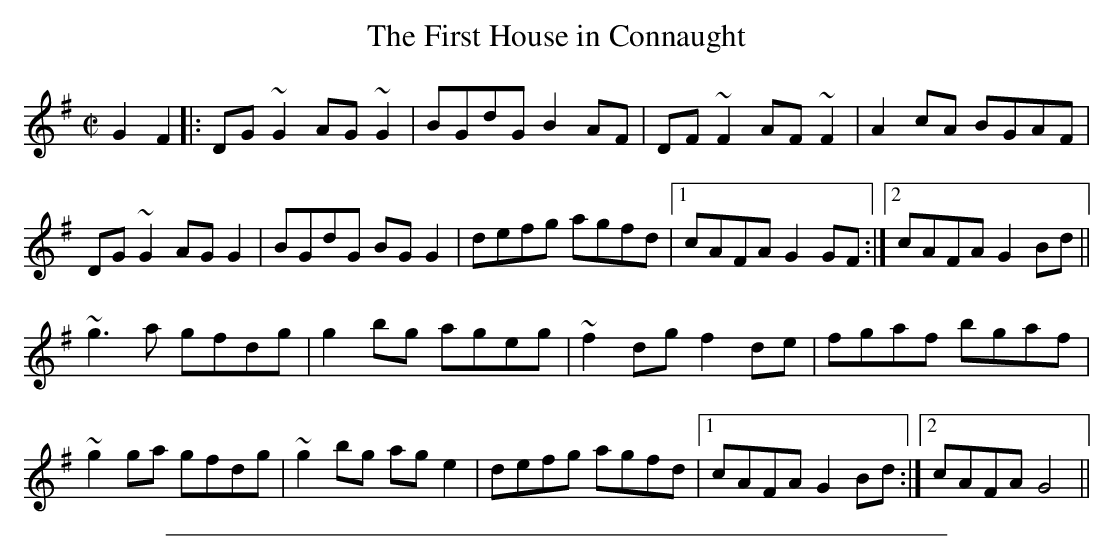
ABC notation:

X:1
T: First House in Connaught, The
M:C|
K:G
G2F2|:DG~G2 AG~G2|BGdG B2AF|DF~F2 AF~F2|A2cA BGAF|
DG~G2 AGG2|BGdG BGG2|defg agfd|1 cAFA G2GF:|2 cAFA G2Bd||
~g3a gfdg|g2bg ageg|~f2dg f2de|fgaf bgaf|
~g2ga gfdg|~g2bg age2|defg agfd|1 cAFA G2Bd:|2 cAFA G4||
